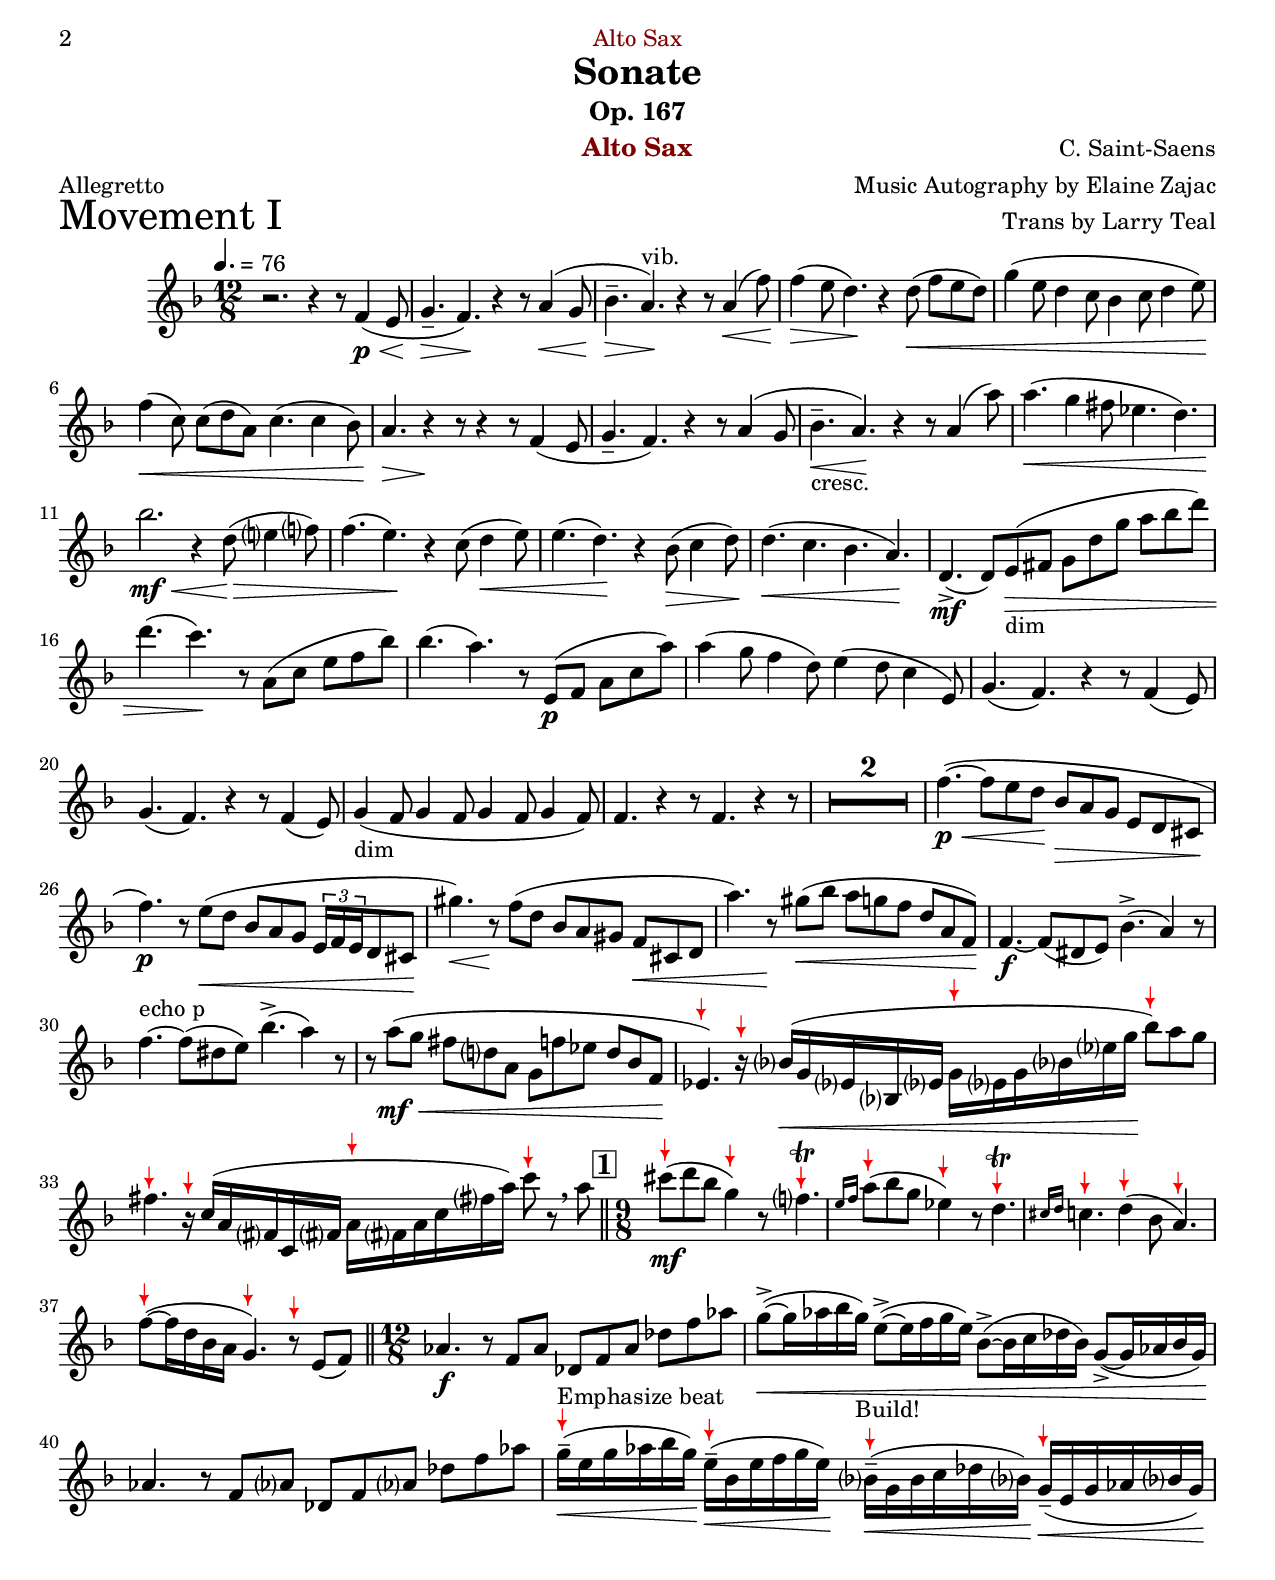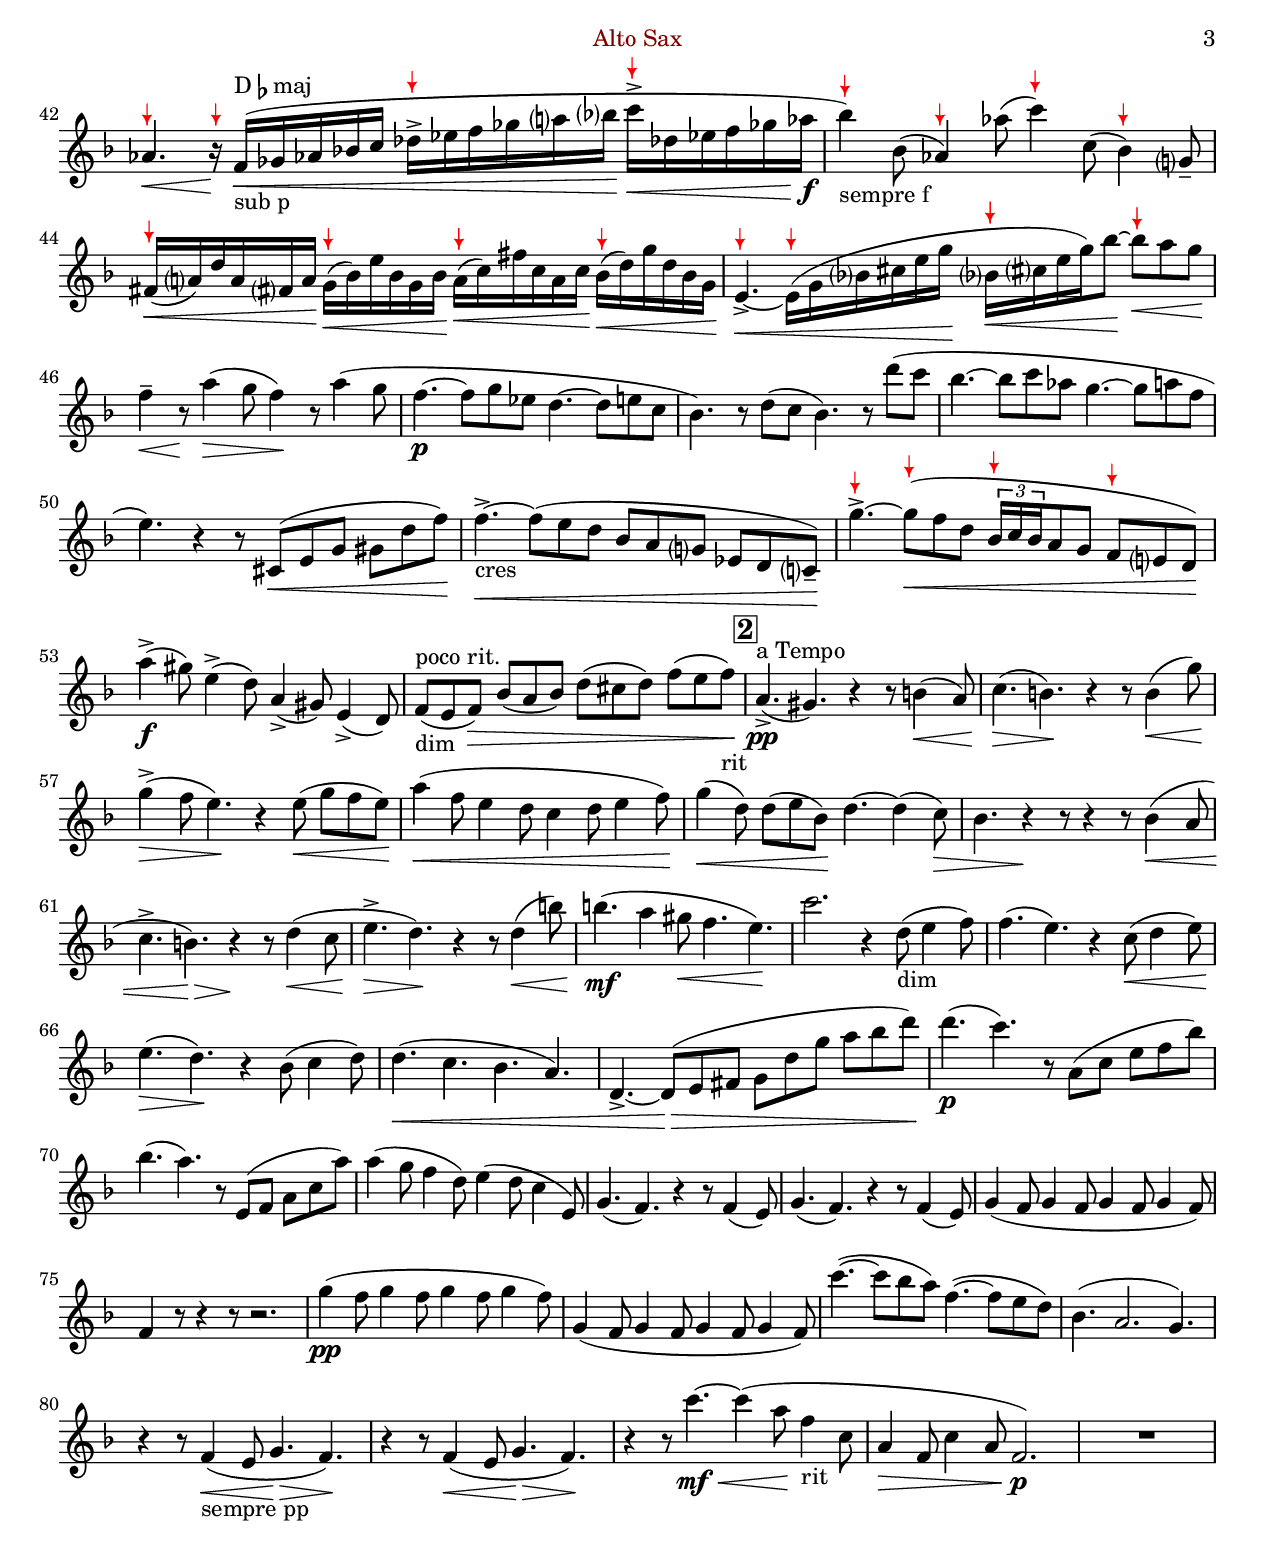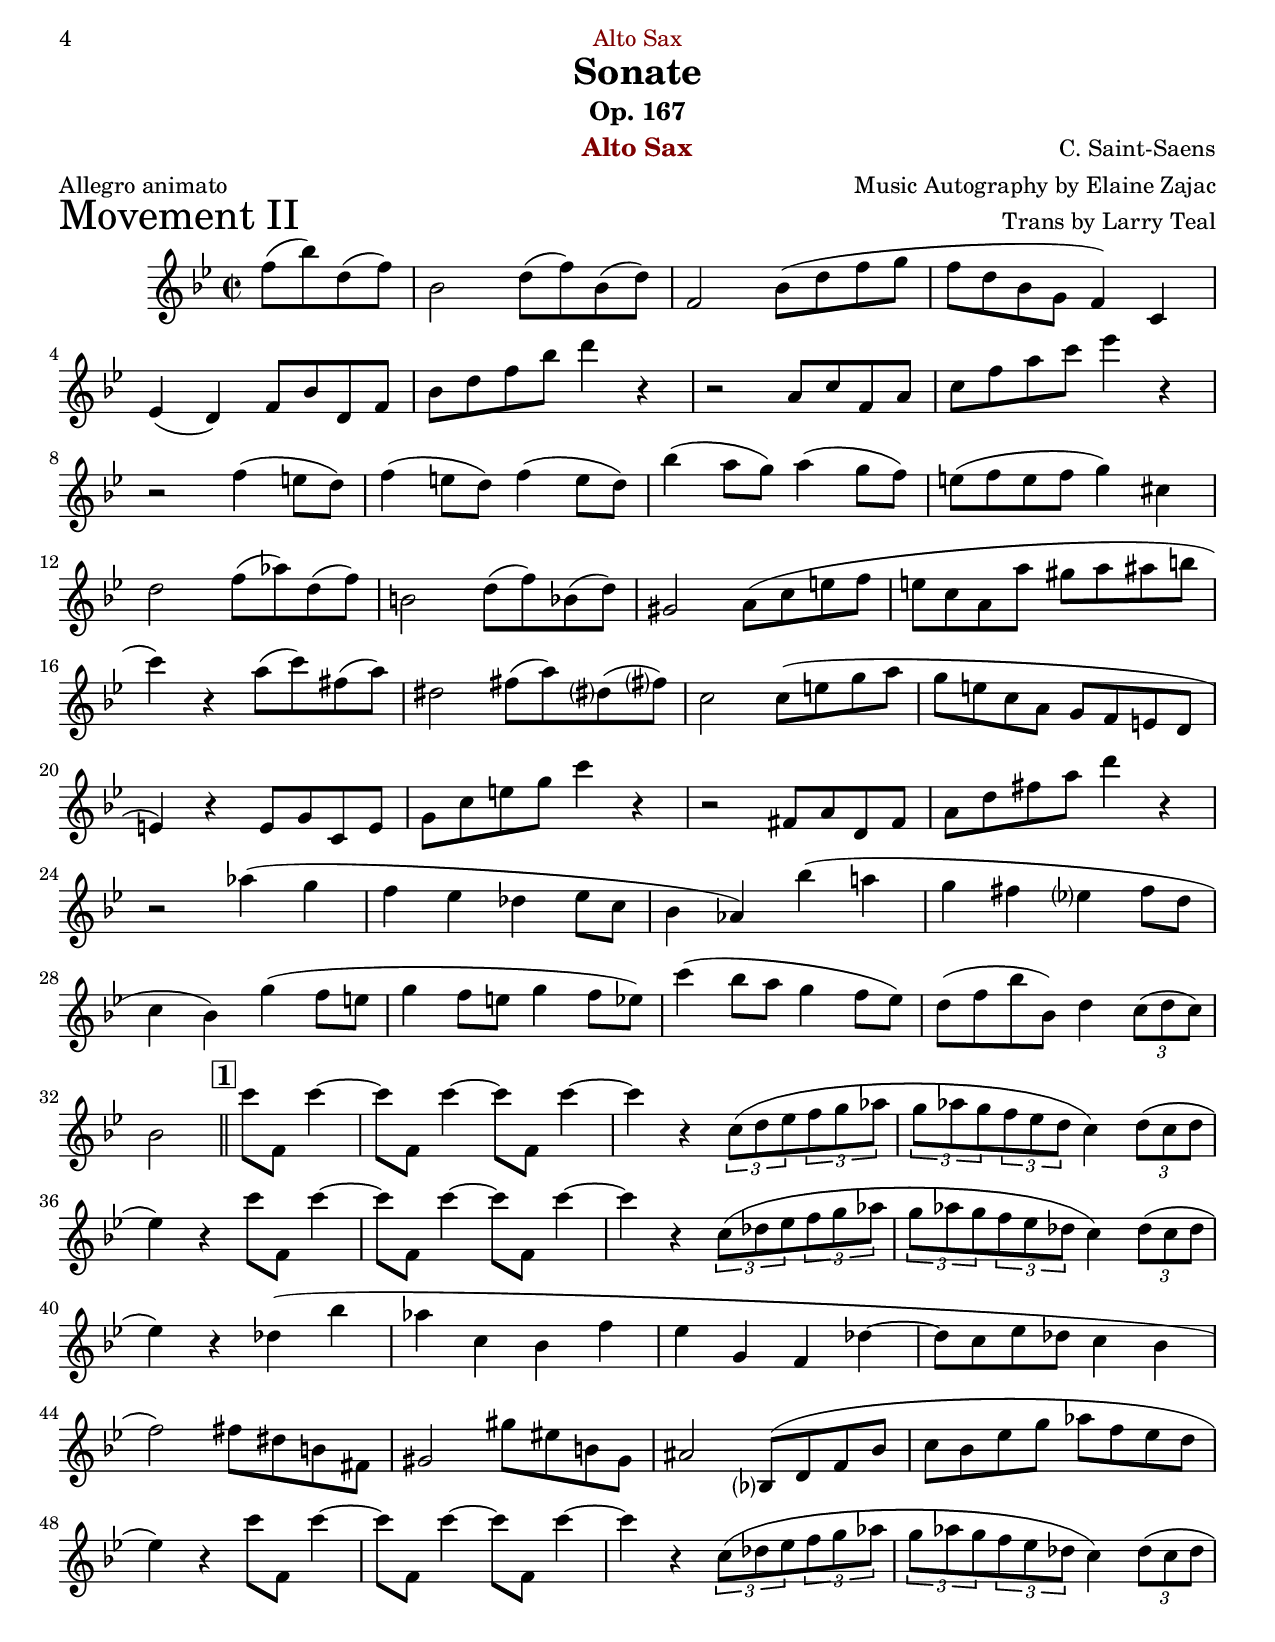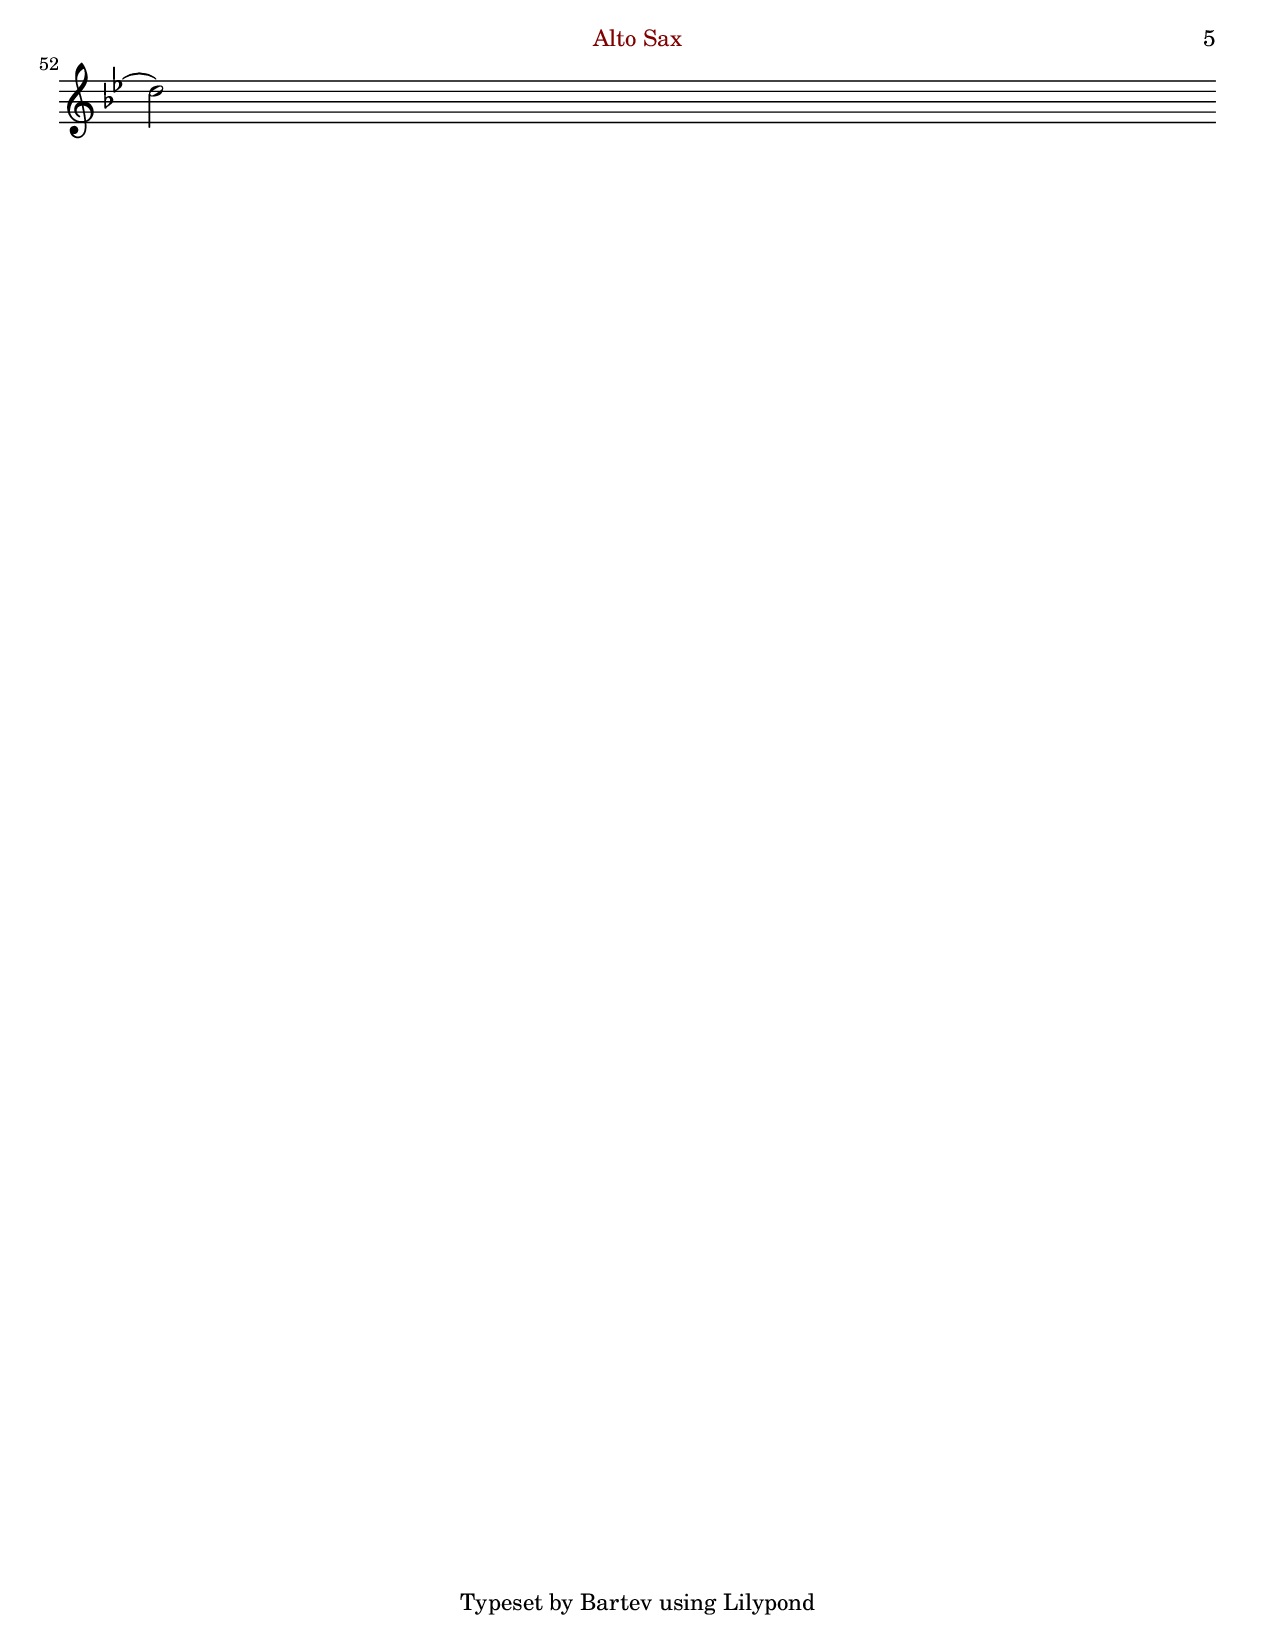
\version "2.19.31"


\header {
  % http://lilypond.org/doc/v2.18/Documentation/notation/creating-titles-headers-and-footers

  title = "Sonate"
  % dedication = 
  subtitle = "Op. 167"

  instrument = \markup \with-color #darkred "Alto Sax"
  % poet = 
  composer = "C. Saint-Saens"

  opus = "Trans by Larry Teal"
  arranger = "Music Autography by Elaine Zajac"
  meter = "Allegretto"

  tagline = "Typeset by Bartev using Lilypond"
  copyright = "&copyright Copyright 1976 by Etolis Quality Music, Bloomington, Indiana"
}

#(set-default-paper-size "letter")
\paper {
  ragged-bottom = ##t
  % page-number-type = #'roman
  system-system-spacing.basic-distance = #12
  % page-breaking = #ly:page-turn-breaking
  page-breaking = #ly:minimal-breaking
  % page-breaking = #ly:one-page-breaking
}

\layout {
  % #(layout-set-staff-size 20)  % default is 20
}

downarrow = \markup {
  \with-color #red
  \center-column {
    \combine
    \draw-line #'(0 . 2)
    \arrow-head #Y #DOWN ##t
  }
}



movementI =  \relative c' { 
  \key f \major
  \time 12/8
  \set Score.markFormatter = #format-mark-box-numbers
  \tempo 4. = 76

  % \mark \markup { Allegretto }
  % 1
  r2. r4 r8 f4\p\<(e8 |
  g4.--\>f\!) r4 r8 a4\<( g8 |
  bes4.--\> a4.^"vib."\!) r4 r8 a4\<( f'8) |
  f4\>( e8 d4.\!) r4 d8\<( f e d) |

  %5
  g4( e8 d4 c8 bes4 c8 d4 e8) |
  f4\<( c8) c( d a) c4.( c4 bes8) |
  a4.\> r4\! r8 r4 r8 f4( e8 |
  g4.-- f4.) r4 r8 a4(g8 |

  %9
  bes4.--\<_"cresc." a4.\!) r4 r8 a4( a'8) |
  a4.\<( g4 fis8 ees4. d4.) |
  bes'2.\mf\< r4 d,8\>( e4 f8) | 
  f4.( e\!) r4 c8( d4\< e8) |

  %13
  e4.( d\!) r4 bes8(\> c4 d8\!) |
  d4.(\< c bes a\!) |
  d,\mf->( d8) e_"dim"\>( fis g8 d' g a bes d) |
  d4.( c\!) r8 a,( c e f bes) |

  %17
  bes4.( a) r8 e,\p( f a c a') | 
  a4( g8 f4 d8) e4( d8 c4 e,8) |
  g4.( f) r4 r8 f4( e8) |

  g4.( f) r4 r8 f4( e8) |
  g4_"dim"( f8 g4 f8 g4 f8 g4 f8) |
  f4. r4 r8 f4. r4 r8 |

  R1.*2 |
  f'4.\p\<( ~ f8 e d\!  bes\> a g e d cis\! | 
  f'4.\p) r8 e\<( d bes a g \tuplet 3/2 { e16 f e} d8 cis \!|

  gis''4.\<) r8\! f8( d   bes a gis   f\< cis d |
  a''4.) r8\! gis8\<( bes a g f d a f\!) |
  f4.\f ~ f8( dis e) bes'4.->( a4) r8 |

  %30
  f'4.^"echo p" ~ f8( dis e) bes'4.->( a4) r8 | 
  r8 a\mf\<( g fis d a g f' es d bes f \! |
  es4.^\downarrow) r16^\downarrow bes'?\<( g es? bes? es? 
  g^\downarrow es? g bes? es? g \!
  bes8^\downarrow) a g |

  % 33
  fis4.^\downarrow r16^\downarrow c16(a fis? c fis? a^\downarrow fis? a c fis? a) 
  c8^\downarrow r8 \breathe a8 | \bar "||"
  \mark \default
  \time 9/8
  cis8^\downarrow\mf( d bes g4^\downarrow) r8 f4.^\downarrow\trill \grace { e16 f } |
  a8^\downarrow( bes g es4^\downarrow) r8 d4.^\downarrow\trill \grace { cis16 d } |
  c4.^\downarrow d4^\downarrow( bes8 a4.^\downarrow) |

  % 37
  f'8^\downarrow( ~ f16 d bes a g4.^\downarrow) r8^\downarrow e( f) | \bar "||"
  \time 12/8 
  aes4.\f r8 f aes des, f aes des f aes |
  g8->\<( ~ g16 aes bes g)_"Build!" e8->( ~ e16 f g e) bes8->( ~ bes16 c des bes) g8->( ~ g16 aes bes g) |

  % 40
  aes4.\! r8 f aes? des, f aes? des f aes |
  g16--\<^\downarrow^"Emphasize beat"( e g aes bes g)\! 
  e--\<^\downarrow( bes e f g e)\! bes?--\<^\downarrow( g bes c des bes?)\! 
  g--\<^\downarrow( e g aes bes? g)\! |

  % 42
  aes4.^\downarrow\< r16\!^\downarrow f16_"sub p"^\markup{ "D"\flat "maj" }\<( ges aes! bes! c  
  des->^\downarrow es f ges a bes? \!   c->\<^\downarrow des,! es! f ges! aes! \!\f |
  bes4_"sempre f"^\downarrow) bes,8( aes4^\downarrow) aes'8( c4^\downarrow) c,8( bes4^\downarrow) g8-- |

  % 44
  fis16\<^\downarrow( a) d a fis? a \!  g\<^\downarrow( bes) e bes g bes \!  
  a\<^\downarrow( c) fis c a c \!   bes\<^\downarrow( d) g d bes g \! |
  e4.^\downarrow->\< ~ e16^\downarrow( g bes? cis e g \!   bes,?^\downarrow\< cis? e g) bes8 \! ~ 
  bes^\downarrow \< a g \! |

  % 46
  f4-- \< r8 \! a4\>( g8 f4)\! r8 a4( g8 |
  f4.\p ~ f8 g es   d4. ~ d8 e c |
  bes4.) r8 d( c bes4.) r8 d'( c |
  bes4. ~ bes8 c aes g4. ~ g8 a f |
  e4.) r4 r8 cis,8\<( e g gis d' f)\! |

  % 51
  f4.->_"cres"\< ~ f8( e d   bes a g   es d c--)\! |
  g''4.^\downarrow-> ~ g8^\downarrow\<( f d \tuplet 3/2 { bes16^\downarrow c bes } a8 g f^\downarrow e d \!) |
  a''4->\f( gis8) e4->( d8) a4->( gis8) e4->( d8) |
  f8_"dim"^"poco rit."( e f)\> bes( a bes) d( cis d) f( e f)\!_"rit" |

  % 55
  \mark \default a,4.->\pp^"a Tempo"( gis) r4 r8 b4\<( a8 ) |
  c4.\>( b)\! r4 r8 b4\<( g'8)\! |
  g4->\>( f8 e4.)\! r4 e8(\< g f e)\! |

  a4\<( f8 e4 d8 c4 d8 e4 f8)\! |
  g4\<( d8) d( e bes)\! d4. ~ d4( c8)\> |
  bes4. r4\! r8 r4 r8 bes4\<( a8 |

  c4.-> b\>) r4\! r8 d4(\< c8 |
  e4.-> \> d)\! r4 r8 d4\<( b'8) |
  b4.\mf( a4 gis8 \< f4. e)\! |

  c'2. r4 d,8_"dim"( e4 f8) |
  f4.( e4.) r4 c8\<(d4 e8) |
  e4.\>( d)\! r4 bes8( c4 d8) |
  d4.\<( c bes a) |

  d,4.-> ~ d8\>( e fis g d' g a bes d)\! |
  d4.\p( c) r8 a,( c e f bes) |
  bes4.( a) r8 e,( f a c a') |
  a4( g8 f4 d8) e4( d8 c4 e,8) |

  g4.( f) r4 r8 f4( e8) |
  g4.( f) r4 r8 f4( e8) |
  g4( f8 g4 f8 g4 f8 g4 f8) |
  f4 r8 r4 r8 r2. |

  g'4\pp( f8 g4 f8 g4 f8 g4 f8) |
  g,4( f8 g4 f8 g4 f8 g4 f8) |
  c''4.( ~ c8 bes a) f4.( ~ f8 e d) |
  bes4.( a2. g4.) |

  r4 r8 f4_"sempre pp"\<( e8 g4.\> f)\!
  r4 r8 f4\<( e8 g4.\> f)\!
  r4 r8 c''4.\<\mf ~ c4( a8\! f4_"rit" c8 |
  a4\> f8 c'4 a8 f2.)\p\! |
  R1. ||
}

movementII =  \relative c' { 
  \key bes \major
  \time 2/2
  \set Score.markFormatter = #format-mark-box-numbers

  \partial 2 f'8( bes ) d,( f ) |

  %1
  bes,2 d8( f ) bes,( d ) |
  f,2 bes8( d f g |
  f8 d bes g f4 ) c |
  \break

  %4
  es4( d ) f8 bes d, f |
  bes8 d f bes d4 r4 |
  r2 a,8 c f, a |
  c8 f a c es4 r4 |
  \break

  %8
  r2 f,4( e8 d ) |
  f4( e8 d ) f4( e8 d ) |
  bes'4( a8 g ) a4( g8 f ) |
  e8( f e f g4 ) cis, |
  \break
  
  %12
  d2 f8( aes ) d,( f) |
  b,2 d8( f ) bes,( d ) |
  gis,2 a8( c e f |
  e8 c a a' gis a ais b |
  \break

  %16
  c4 ) r4 a8( c ) fis,( a ) |
  dis,2 fis8( a ) dis,?( fis? ) |
  c2 c8( e g a |
  g8 e c a g f e d |
  \break

  %20
  e4 ) r4 e8 g c, e |
  g8 c e g c4 r4 |
  r2 fis,,8 a d, fis |
  a8 d fis a d4 r4 |
  \break

  % 24
  r2 aes4( g |
  f4 es des es8 c |
  bes4 aes) bes'(a! |
  g4 fis es? fis8 d |
  \break

  %28
  c4 bes) g'( f8 e |
  g4 f8 e g4 f8 es) |
  c'4( bes8 a g4 f8 es) |
  d8( f bes bes,) d4 \tuplet 3/2 {c8( d c)} |
  \break

  %32
  bes2 \mark \default \bar "||" c'8 f,, c''4 ~ |
  c8 f,, c''4 ~ c8 f,, c''4 ~ |
  c4 r4 \tuplet 3/2 {c,8( d es} \tuplet 3/2 {f g aes} |
  \tuplet 3/2 {g8 aes g} \tuplet 3/2 {f es d} c4) \tuplet 3/2 {d8( c d} |

  %36
  es4) r4 c'8 f,, c''4 ~ |
  c8 f,, c''4 ~ c8 f,, c''4 ~ |
  c4 r4 \tuplet 3/2 {c,8( des es} \tuplet 3/2 {f g aes} |
  \tuplet 3/2 {g8 aes g} \tuplet 3/2 {f es des} c4) \tuplet 3/2 {des8( c des} |
  \break

  %40
  es4) r des( bes' |
  aes4 c, bes f' |
  es4 g, f des'~ |
  des8 c es des c4 bes |
  \break

  f'2) fis8 dis b fis |
  gis2 gis'8 eis b gis |
  ais2 bes,?8( d f bes |
  c8 bes es g aes f es d |
  \break

  es4) r c'8 f,, c''4 ~ |
  c8 f,, c''4 ~ c8 f,, c''4~ |
  c4 r4 \tuplet 3/2 {c,8( des es} \tuplet 3/2 {f g aes} |
  \tuplet 3/2 {g8 aes g} \tuplet 3/2 {f es des} c4) \tuplet 3/2 {des8( c des} |
  \break

  d2)

}



\book {
  \paper {
    print-all-headers = ##t
    print-page-number = ##t
    print-first-page-number = ##t
    % oddHeaderMarkup = \markup \null
    % evenHeaderMarkup = \markup \null
    % oddFooterMarkup = \markup {
    %   \fill-line {
    %     \on-the-fly \print-page-number-check-first
    %     \fromproperty #'page:page-number-string
    %   }
    % }
    % evenFooterMarkup = \oddFooterMarkup

    %% toc markup
    tocTitleMarkup = \markup \huge \column {
      \hspace #1
      \fill-line { \null "Table of Contents" \null }
      \hspace #1
    }
    %% user larger font size
    % tocItemMarkup = \markup \large \fill-line {
    %   \fromproperty #'toc:text \fromproperty #'toc:page
    % }
    %% add dots to fill line
    tocItemMarkup = \tocItemWithDotsMarkup
  }
  \markuplist \table-of-contents
  \pageBreak

  \tocItem \markup "Movement I"
  \score {
    \new Staff \with { midiInstrument = #"alto sax" } {
      \accidentalStyle modern-cautionary
      \new Voice { 
        \compressFullBarRests
        \override MultiMeasureRest.expand-limit = #1
        \movementI
      }
    }
    \header{
      piece = \markup { \fontsize #5 "Movement I" }
    }
    \layout {}
    \midi {
      \tempo 4 = 120
    }
  }

  \pageBreak

  \tocItem \markup "Movement II"
  \score {
    \new Staff {
      \new Voice { \movementII }
    }
    
    \header {
      piece = \markup { \fontsize #5 "Movement II" }
      meter = "Allegro animato"
    }
    \layout {}
    \midi {}
  }
}